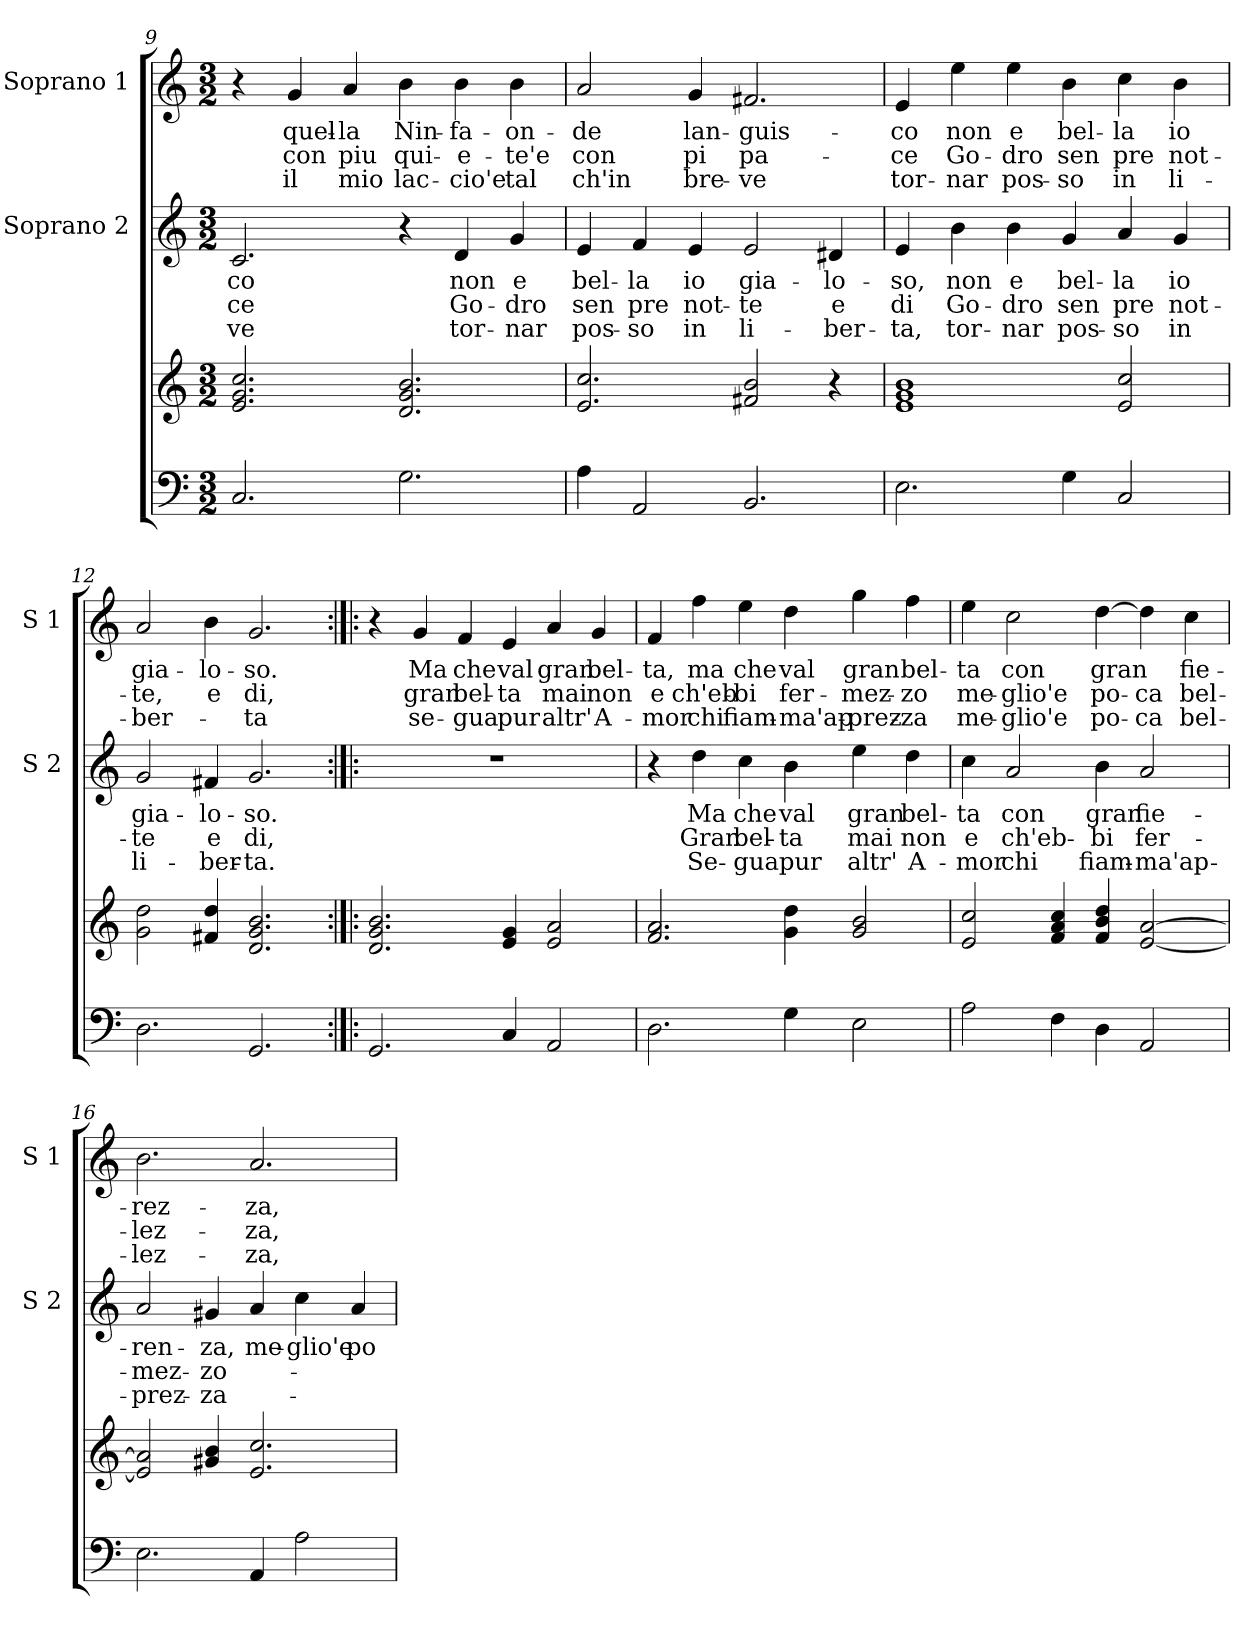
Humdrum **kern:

**kern	**kern	**kern	**text	**text	**text	**kern	**text	**text	**text
*part3	*part3	*part2	*part2	*part2	*part2	*part1	*part1	*part1	*part1
*staff4	*staff3	*staff2	*staff2	*staff2	*staff2	*staff1	*staff1	*staff1	*staff1
*	*	*I"Soprano 2	*	*	*	*I"Soprano 1	*	*	*
*	*	*I'S 2	*	*	*	*I'S 1	*	*	*
!!LO:LB:g=z
*clefF4	*clefG2	*clefG2	*	*	*	*clefG2	*	*	*
*k[]	*k[]	*k[]	*	*	*	*k[]	*	*	*
*C:	*C:	*C:	*	*	*	*C:	*	*	*
*M3/2	*M3/2	*M3/2	*	*	*	*M3/2	*	*	*
=9	=9	=9	=9	=9	=9	=9	=9	=9	=9
2.C/	2.e/ 2.g/ 2.cc/	2.c/	-co	-ce	-ve	4r	.	.	.
.	.	.	.	.	.	4g/	-quel-	con	il
.	.	.	.	.	.	4a/	-la	piu	mio
2.G\	2.d/ 2.g/ 2.b/	4r	.	.	.	4b\	Nin-	qui-	lac-
.	.	4d/	non	Go-	tor-	4b\	-fa-	-e-	-cio'e
.	.	4g/	e	-dro	-nar	4b\	-on-	-te'e	tal
=10	=10	=10	=10	=10	=10	=10	=10	=10	=10
4A\	2.e/ 2.cc/	4e/	bel-	sen	pos-	2a/	-de	con	ch'in
2AA/	.	4f/	-la	pre	-so	.	.	.	.
.	.	4e/	io	not-	in	4g/	lan-	pi	bre-
2.BB/	2f#X/ 2b/	2e/	gia-	-te	li-	2.f#X/	-guis-	pa-	-ve
.	4r	4d#X/	-lo-	e	-ber-	.	.	.	.
=11	=11	=11	=11	=11	=11	=11	=11	=11	=11
2.E\	1e 1g 1b	4e/	-so,	di	-ta,	4e/	-co	-ce	tor-
.	.	4b\	non	Go-	tor-	4ee\	non	Go-	-nar
.	.	4b\	e	-dro	-nar	4ee\	e	-dro	pos-
4G\	.	4g/	bel-	sen	pos-	4b\	bel-	sen	-so
2C/	2e/ 2cc/	4a/	-la	pre	-so	4cc\	-la	pre	in
.	.	4g/	io	not-	in	4b\	io	not-	li-
=12	=12	=12	=12	=12	=12	=12	=12	=12	=12
2.D\	2g\ 2dd\	2g/	gia-	-te	li-	2a/	gia-	-te,	-ber-
.	4f#X/ 4dd/	4f#X/	-lo-	e	-ber-	4b\	-lo-	e	.
2.GG/	2.d/ 2.g/ 2.b/	2.g/	-so.	di,	-ta.	2.g/	-so.	di,	-ta
!!LO:PB:g=z
=13:|!|:	=13:|!|:	=13:|!|:	=13:|!|:	=13:|!|:	=13:|!|:	=13:|!|:	=13:|!|:	=13:|!|:	=13:|!|:
2.GG/	2.d/ 2.g/ 2.b/	1.r	.	.	.	4r	.	.	.
.	.	.	.	.	.	4g/	Ma	gran	se-
.	.	.	.	.	.	4f/	che	bel-	-gua
4C/	4e/ 4g/	.	.	.	.	4e/	val	-ta	pur
2AA/	2e/ 2a/	.	.	.	.	4a/	gran	mai	altr'
.	.	.	.	.	.	4g/	bel-	non	A-
=14	=14	=14	=14	=14	=14	=14	=14	=14	=14
2.D\	2.f/ 2.a/	4r	.	.	.	4f/	-ta,	e	-mor
.	.	4dd\	Ma	Gran	Se-	4ff\	ma	ch'eb-	chi
.	.	4cc\	che	bel-	-gua	4ee\	che	-bi	fiam-
4G\	4g\ 4dd\	4b\	val	-ta	pur	4dd\	val	fer-	-ma'ap-
2E\	2g/ 2b/	4ee\	gran	mai	altr'	4gg\	gran	-mez-	-prez-
.	.	4dd\	bel-	non	A-	4ff\	bel-	-zo	-za
=15	=15	=15	=15	=15	=15	=15	=15	=15	=15
2A\	2e/ 2cc/	4cc\	-ta	e	-mor	4ee\	-ta	me-	me-
.	.	2a/	con	ch'eb-	chi	2cc\	con	-glio'e	-glio'e
4F\	4f/ 4a/ 4cc/	.	.	.	.	.	.	.	.
4D\	4f/ 4b/ 4dd/	4b\	gran	-bi	fiam-	[4dd\	gran	po-	po-
2AA/	[2e/ [2a/	2a/	fie-	fer-	-ma'ap-	4dd\]	.	-ca	-ca
.	.	.	.	.	.	4cc\	fie-	bel-	bel-
=16	=16	=16	=16	=16	=16	=16	=16	=16	=16
2.E\	2e/] 2a/]	2a/	-ren-	-mez-	-prez-	2.b\	-rez-	-lez-	-lez-
.	4g#X/ 4b/	4g#X/	-za,	-zo-	-za-	.	.	.	.
4AA/	2.e/ 2.cc/	4a/	me-	.	.	2.a/	-za,	-za,	-za,
2A\	.	4cc\	-glio'e	.	.	.	.	.	.
.	.	4a/	po-	.	.	.	.	.	.
=	=	=	=	=	=	=	=	=	=
*-	*-	*-	*-	*-	*-	*-	*-	*-	*-
